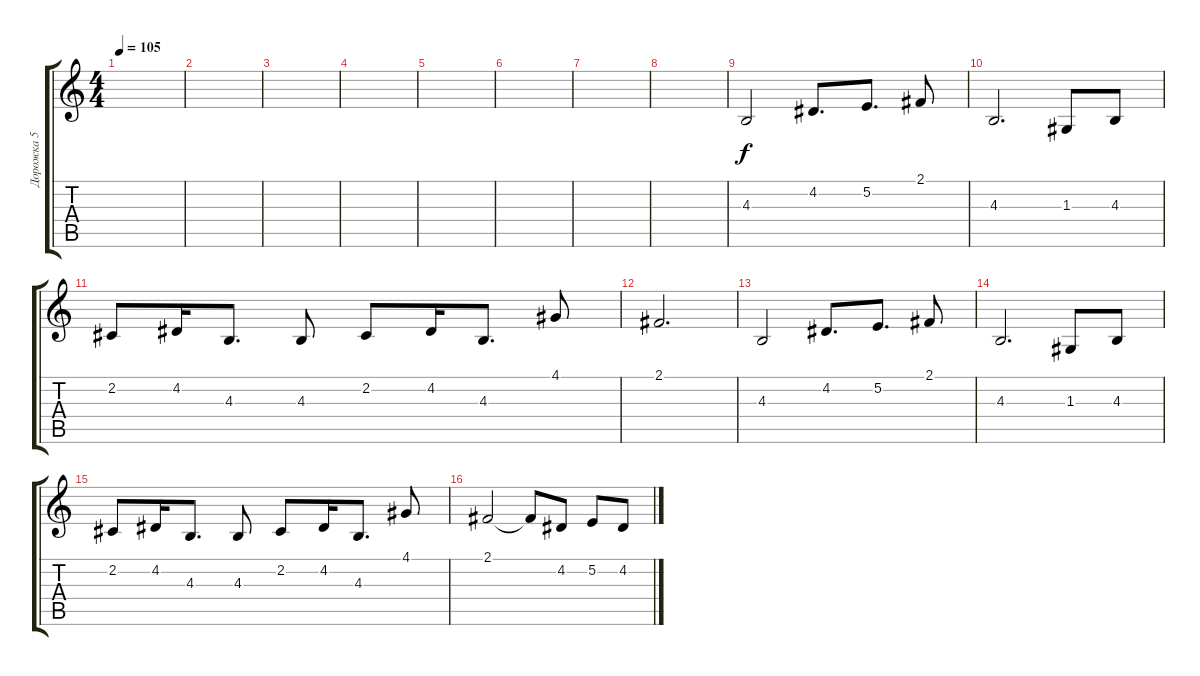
\track ("Дорожка 5" "Дорожка 5") {instrument trumpet}
\staff {score tabs}
\tuning (E4 B3 G3 D3 A2 E2) {hide}
\ts (4 4)
\tempo 105
\clef g2
\ks c
|
|
|
|
|
|
|
|
4.3.2 4.2.8{d} 5.2.8{d} 2.1.8 |
4.3.2{d} 1.3.8 4.3.8 |
2.2.8 4.2.16 4.3.8{d} 4.3.8 2.2.8 4.2.16 4.3.8{d} 4.1.8 |
2.1.2{d} |
4.3.2 4.2.8{d} 5.2.8{d} 2.1.8 |
4.3.2{d} 1.3.8 4.3.8 |
2.2.8 4.2.16 4.3.8{d} 4.3.8 2.2.8 4.2.16 4.3.8{d} 4.1.8 |
2.1.2 2.1{t}.8 4.2.8 5.2.8 4.2.8
